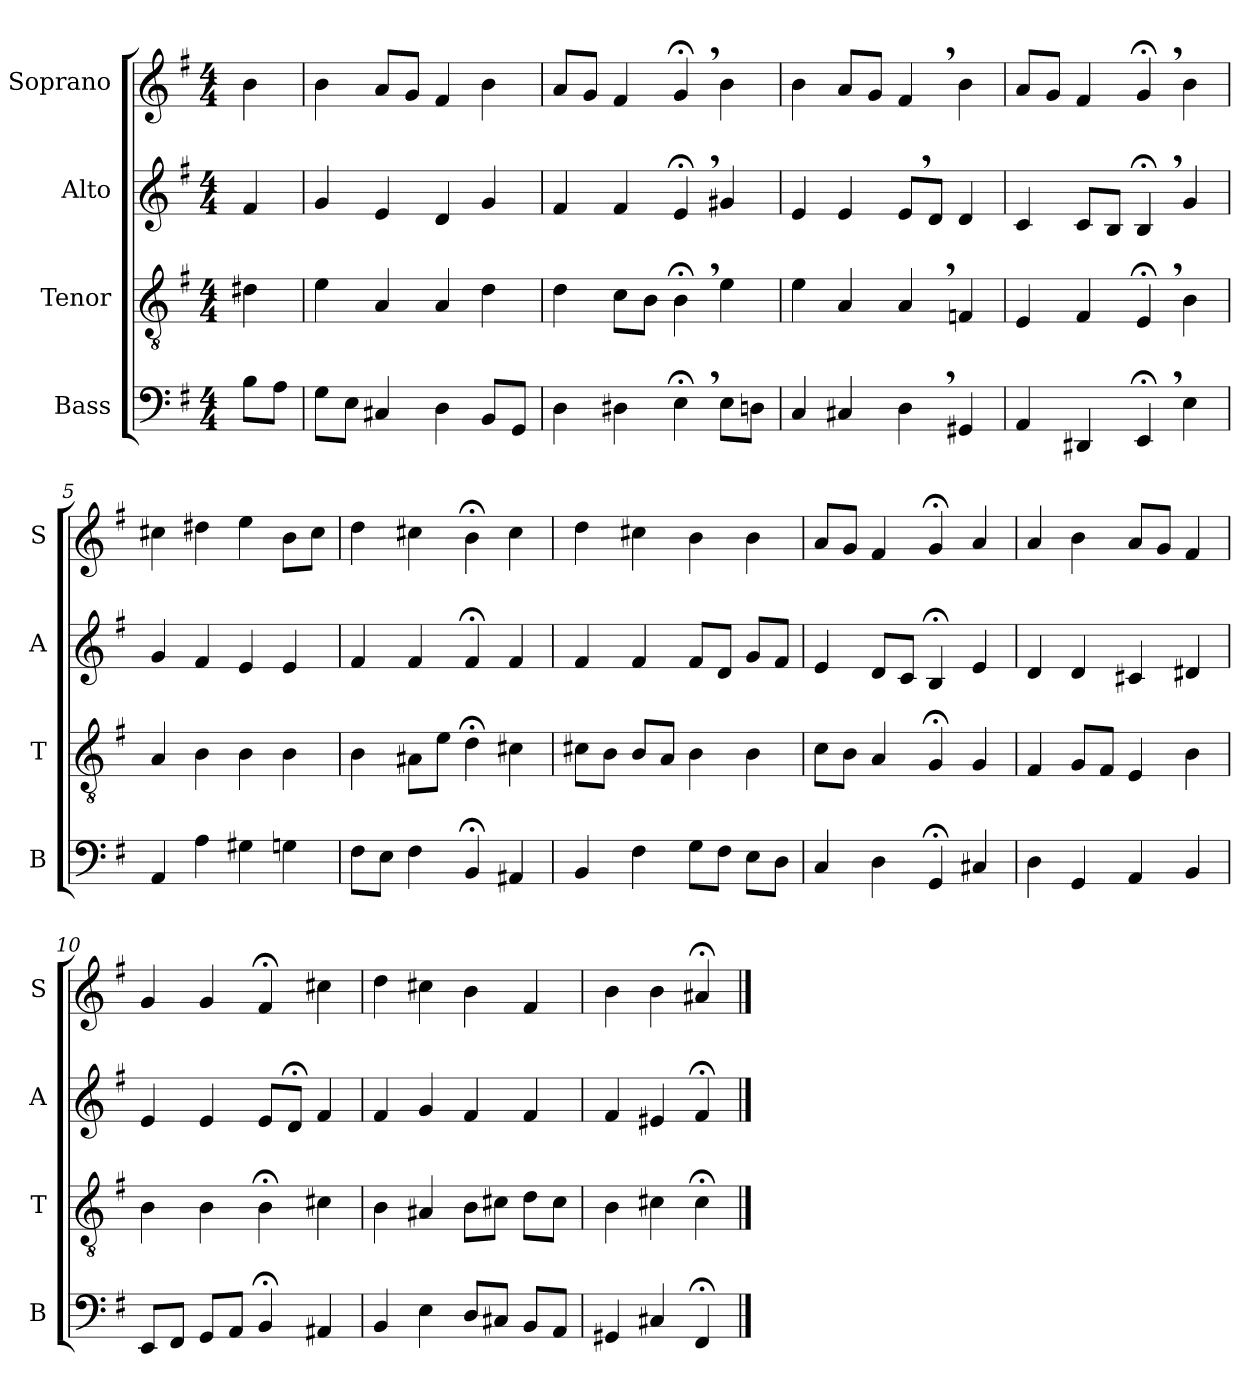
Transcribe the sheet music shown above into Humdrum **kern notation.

**kern	**kern	**kern	**kern
*part4	*part3	*part2	*part1
*staff4	*staff3	*staff2	*staff1
*I"Bass	*I"Tenor	*I"Alto	*I"Soprano
*I'B	*I'T	*I'A	*I'S
*clefF4	*clefGv2	*clefG2	*clefG2
*k[f#]	*k[f#]	*k[f#]	*k[f#]
*M4/4	*M4/4	*M4/4	*M4/4
=	=	=	=
8B\L	4d#X\	4f#/	4b\
8A\J	.	.	.
=1	=1	=1	=1
8G\L	4e\	4g/	4b\
8E\J	.	.	.
4C#X/	4A/	4e/	8a/L
.	.	.	8g/J
4D\	4A/	4d/	4f#/
8BB/L	4d\	4g/	4b\
8GG/J	.	.	.
=2	=2	=2	=2
4D\	4d\	4f#/	8a/L
.	.	.	8g/J
4D#X\	8c\L	4f#/	4f#/
.	8B\J	.	.
4E;<,\	4B;<,\	4e;<,/	4g;<,/
8E\L	4e\	4g#X/	4b\
8Dn\J	.	.	.
=3	=3	=3	=3
4C/	4e\	4e/	4b\
4C#X/	4A/	4e/	8a/L
.	.	.	8g/J
4D,\	4A,/	8e,/L	4f#,/
.	.	8d/J	.
4GG#X/	4Fn/	4d/	4b\
=4	=4	=4	=4
4AA/	4E/	4c/	8a/L
.	.	.	8g/J
4DD#X/	4F#/	8c/L	4f#/
.	.	8B/J	.
4EE;<,/	4E;<,/	4B;<,/	4g;<,/
4E\	4B\	4g/	4b\
=5	=5	=5	=5
4AA/	4A/	4g/	4cc#X\
4A\	4B\	4f#/	4dd#X\
4G#X\	4B\	4e/	4ee\
4Gn\	4B\	4e/	8b\L
.	.	.	8cc#\J
=6	=6	=6	=6
8F#\L	4B\	4f#/	4dd\
8E\J	.	.	.
4F#\	8A#X\L	4f#/	4cc#X\
.	8e\J	.	.
4BB;</	4d;<\	4f#;</	4b;<\
4AA#X/	4c#X\	4f#/	4cc#\
=7	=7	=7	=7
4BB/	8c#X\L	4f#/	4dd\
.	8B\J	.	.
4F#\	8B/L	4f#/	4cc#X\
.	8A/J	.	.
8G\L	4B\	8f#/L	4b\
8F#\J	.	8d/J	.
8E\L	4B\	8g/L	4b\
8D\J	.	8f#/J	.
=8	=8	=8	=8
4C/	8c\L	4e/	8a/L
.	8B\J	.	8g/J
4D\	4A/	8d/L	4f#/
.	.	8c/J	.
4GG;</	4G;</	4B;</	4g;</
4C#X/	4G/	4e/	4a/
=9	=9	=9	=9
4D\	4F#/	4d/	4a/
4GG/	8G/L	4d/	4b\
.	8F#/J	.	.
4AA/	4E/	4c#X/	8a/L
.	.	.	8g/J
4BB/	4B\	4d#X/	4f#/
=10	=10	=10	=10
8EE/L	4B\	4e/	4g/
8FF#/J	.	.	.
8GG/L	4B\	4e/	4g/
8AA/J	.	.	.
4BB;</	4B;<\	8e/L	4f#;</
.	.	8d;</J	.
4AA#X/	4c#X\	4f#/	4cc#X\
=11	=11	=11	=11
4BB/	4B\	4f#/	4dd\
4E\	4A#X/	4g/	4cc#X\
8D/L	8B\L	4f#/	4b\
8C#X/J	8c#X\J	.	.
8BB/L	8d\L	4f#/	4f#/
8AA/J	8c#\J	.	.
=12	=12	=12	=12
4GG#X/	4B\	4f#/	4b\
4C#X/	4c#X\	4e#X/	4b\
4FF#;</	4c#;<\	4f#;</	4a#X;</
==	==	==	==
*-	*-	*-	*-
